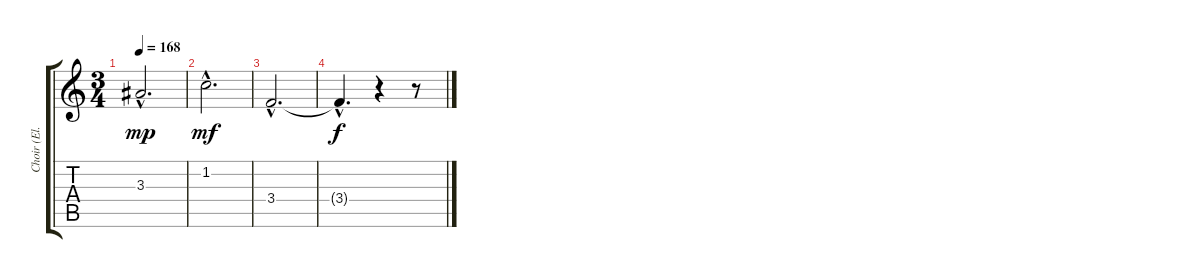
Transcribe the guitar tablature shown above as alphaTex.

\track ("Choir (El. Guitar)" "Choir (El.") {instrument electricguitarmuted}
\staff {score tabs}
\tuning (E4 B3 G3 D3 A2 E2) {hide}
\ts (3 4)
\tempo 168
\clef g2
\ks c
3.3{hac}.2{d dy mp} |
1.2{hac}.2{d dy mf} |
3.4{hac}.2{d} |
3.4{hac t}.4{d dy f} r.4 r.8
